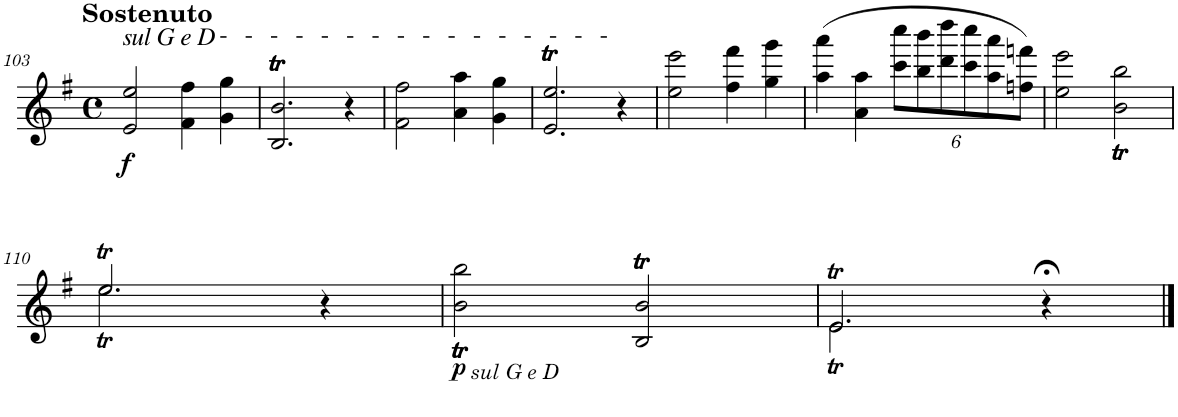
**kern	**dynam
*part1	*part1
*staff1	*staff1
*I"Violin	*
*I'Vln.	*
!!LO:PB:g=z
*clefG2	*
*k[f#]	*
*M4/4	*
*met(c)	*
=103	=103
!LO:TX:a:B:t=Sostenuto	!
!LO:TX:a:t=sul G e D	!
!	!LO:DY:b
2e/ 2ee/	f
4f#\ 4ff#\	.
4g\ 4gg\	.
=104	=104
*^	*
2.bt/	2.Bt/	.
4r	4ryy	.
*v	*v	*
=105	=105
2f#\ 2ff#\	.
4a\ 4aa\	.
4g\ 4gg\	.
=106	=106
*^	*
2.eeT/	2.eT/	.
4r	4ryy	.
*v	*v	*
=107	=107
2ee\ 2eee\	.
4ff#\ 4fff#\	.
4gg\ 4ggg\	.
=108	=108
(4aa\ 4aaa\	.
4a\ 4aa\	.
*Xbrackettup	*
12ccc\ 12cccc\L	.
12bb\ 12bbb\	.
12ddd\ 12dddd\	.
12ccc\ 12cccc\	.
12aa\ 12aaa\	.
12ffn\ 12fffn\J)	.
=109	=109
*^	*
2eee\	2ee\	.
2bbt\	2bt\	.
!!LO:LB:g=z	!!
=110	=110	=110
2.eeT/	2.eeT\	.
4r	4ryy	.
=111	=111	=111
!LO:TX:b:i:t=sul G e D	!	!
!	!	!LO:DY:b
2bbt\	2bt\	p
2bt/	2Bt/	.
=112	=112	=112
2.eT/	2.eT\	.
4r;<	4ryy	.
*v	*v	*
==	==
*-	*-
